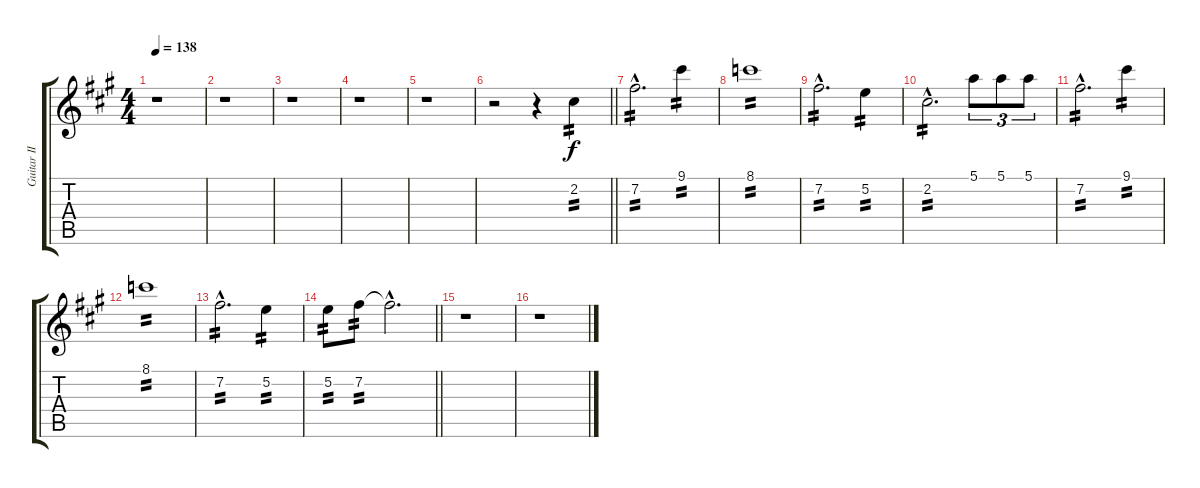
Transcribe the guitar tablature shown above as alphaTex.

\track ("Guitar II" "Guitar II") {instrument overdrivenguitar}
\staff {score tabs}
\tuning (E4 B3 G3 D3 A2 E2) {hide}
\ts (4 4)
\tempo 138
\clef g2
\ks a
r.1{dy f} |
r.1 |
r.1 |
r.1 |
r.1 |
\barLineRight lightlight
r.2 r.4 2.2.4{tp 2} |
7.2{hac}.2{d tp 2} 9.1.4{tp 2} |
8.1.1{tp 2} |
7.2{hac}.2{d tp 2} 5.2.4{tp 2} |
2.2{hac}.2{d tp 2} 5.1.8{tu (3 2)} 5.1.8{tu (3 2)} 5.1.8{tu (3 2)} |
7.2{hac}.2{d tp 2} 9.1.4{tp 2} |
8.1.1{tp 2} |
7.2{hac}.2{d tp 2} 5.2.4{tp 2} |
\barLineRight lightlight
5.2.8{tp 2} 7.2.8{tp 2} 7.2{hac t}.2{d} |
r.1 |
r.1
